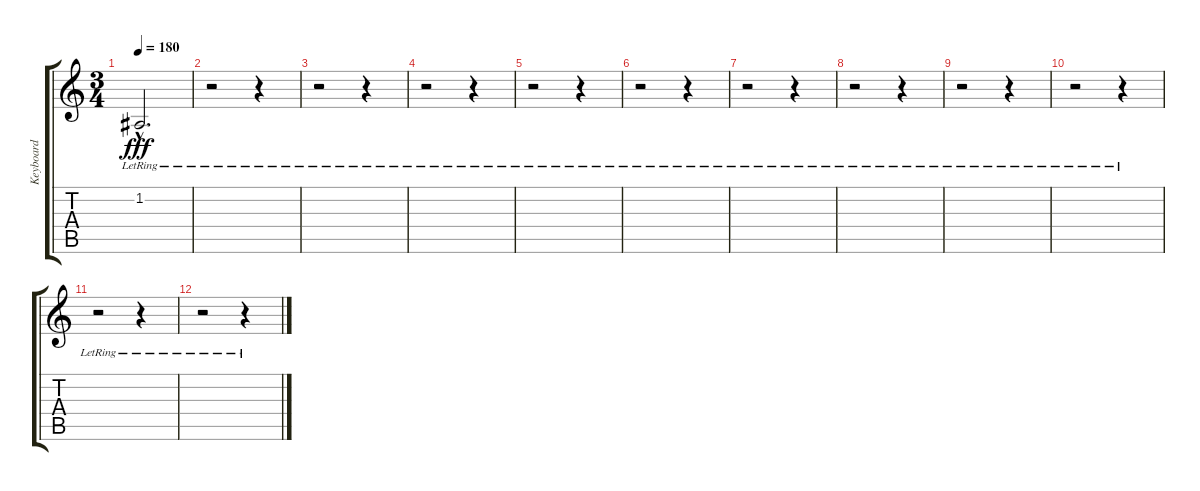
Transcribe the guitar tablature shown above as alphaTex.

\track ("Keyboard" "Keyboard") {instrument tubularbells}
\staff {score tabs}
\tuning (D4 A3 F3 C3 G2 C2) {hide}
\ts (3 4)
\tempo 180
\clef g2
\ks c
1.2{hac lr}.2{d dy fff} |
r.2 r.4 |
r.2 r.4 |
r.2 r.4 |
r.2 r.4 |
r.2 r.4 |
r.2 r.4 |
r.2 r.4 |
r.2 r.4 |
r.2 r.4 |
r.2 r.4 |
r.2 r.4
